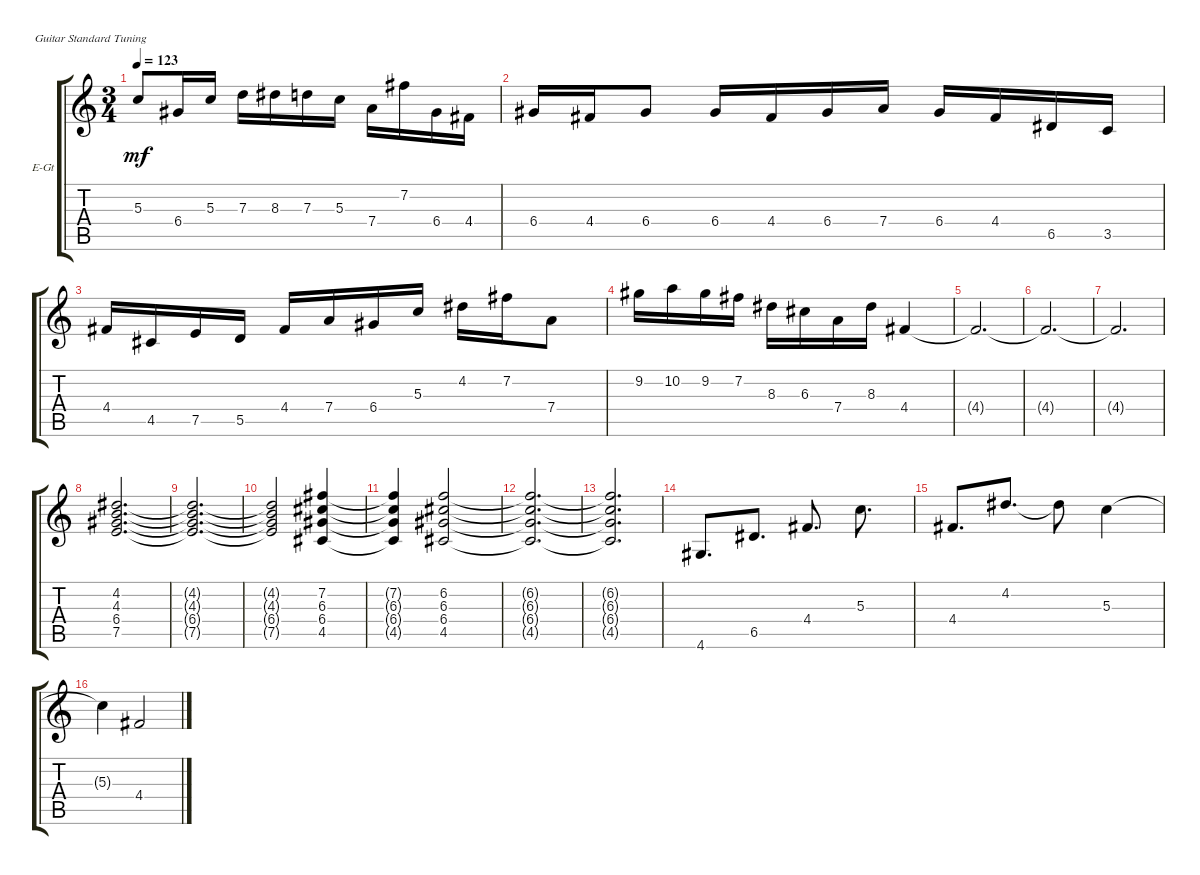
\defaultSystemsLayout 4
\bracketExtendMode groupsimilarinstruments
\firstSystemTrackNameOrientation horizontal
\otherSystemsTrackNameOrientation horizontal
\track ("Electric Guitar" "E-Gt") {instrument electricguitarclean}
\staff {score tabs}
\tuning (E4 B3 G3 D3 A2 E2)
\ts (3 4)
\tempo 123
\clef g2
\ks c
5.3{t}.8{dy mf} 6.4.16 5.3.16 7.3.16 8.3.16 7.3.16 5.3.16 7.4.16 7.2.16 6.4.16 4.4.16 |
6.4.16 4.4.16 6.4.8 6.4.16 4.4.16 6.4.16 7.4.16 6.4.16 4.4.16 6.5.16 3.5.16 |
4.4.16 4.5.16 7.5.16 5.5.16 4.4.16 7.4.16 6.4.16 5.3.16 4.2.16 7.2.16 7.4.8 |
9.2.16 10.2.16 9.2.16 7.2.16 8.3.16 6.3.16 7.4.16 8.3.16 4.4.4 |
4.4{t}.2{d} |
4.4{t}.2{d} |
4.4{t}.2{d} |
(7.5 6.4 4.3 4.2).2{d} |
(7.5{t} 6.4{t} 4.3{t} 4.2{t}).2{d} |
(7.5{t} 6.4{t} 4.3{t} 4.2{t}).2 (4.5 6.4 6.3 7.2).4 |
(4.5{t} 6.4{t} 6.3{t} 7.2{t}).4 (6.2 6.3 6.4 4.5).2 |
(6.2{t} 6.3{t} 6.4{t} 4.5{t}).2{d} |
(6.2{t} 6.3{t} 6.4{t} 4.5{t}).2{d} |
4.6.8{d} 6.5.8{d} 4.4.8{d} 5.3.8{d} |
4.4.8{d} 4.2.8{d} 4.2{t}.8 5.3.4 |
5.3{t}.4 4.4.2
